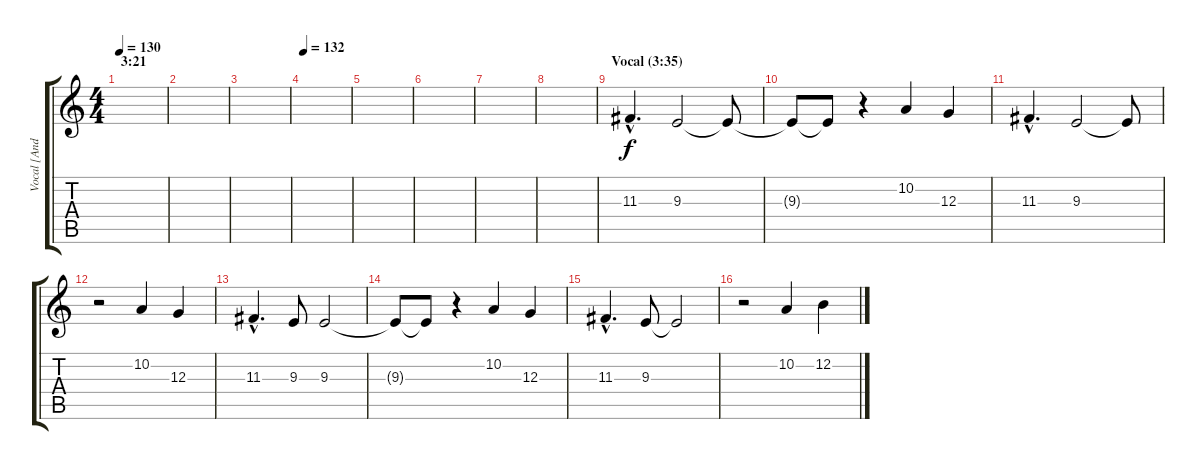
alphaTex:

\track ("Vocal [André Matos]" "Vocal [And") {instrument lead1square}
\staff {score tabs}
\tuning (E4 B3 G3 D3 A2 E2) {hide}
\ts (4 4)
\section ("" "3:21")
\tempo 130
\clef g2
\ks c
|
|
|
\tempo 132
|
|
|
|
|
\section ("" "Vocal (3:35)")
11.3{hac}.4{d} 9.3.2 9.3{t}.8 |
9.3{t}.8 9.3{t}.8 r.4 10.2.4 12.3.4 |
11.3{hac}.4{d} 9.3.2 9.3{t}.8 |
r.2 10.2.4 12.3.4 |
11.3{hac}.4{d} 9.3.8 9.3.2 |
9.3{t}.8 9.3{t}.8 r.4 10.2.4 12.3.4 |
11.3{hac}.4{d} 9.3.8 9.3{t}.2 |
r.2 10.2.4 12.2.4
